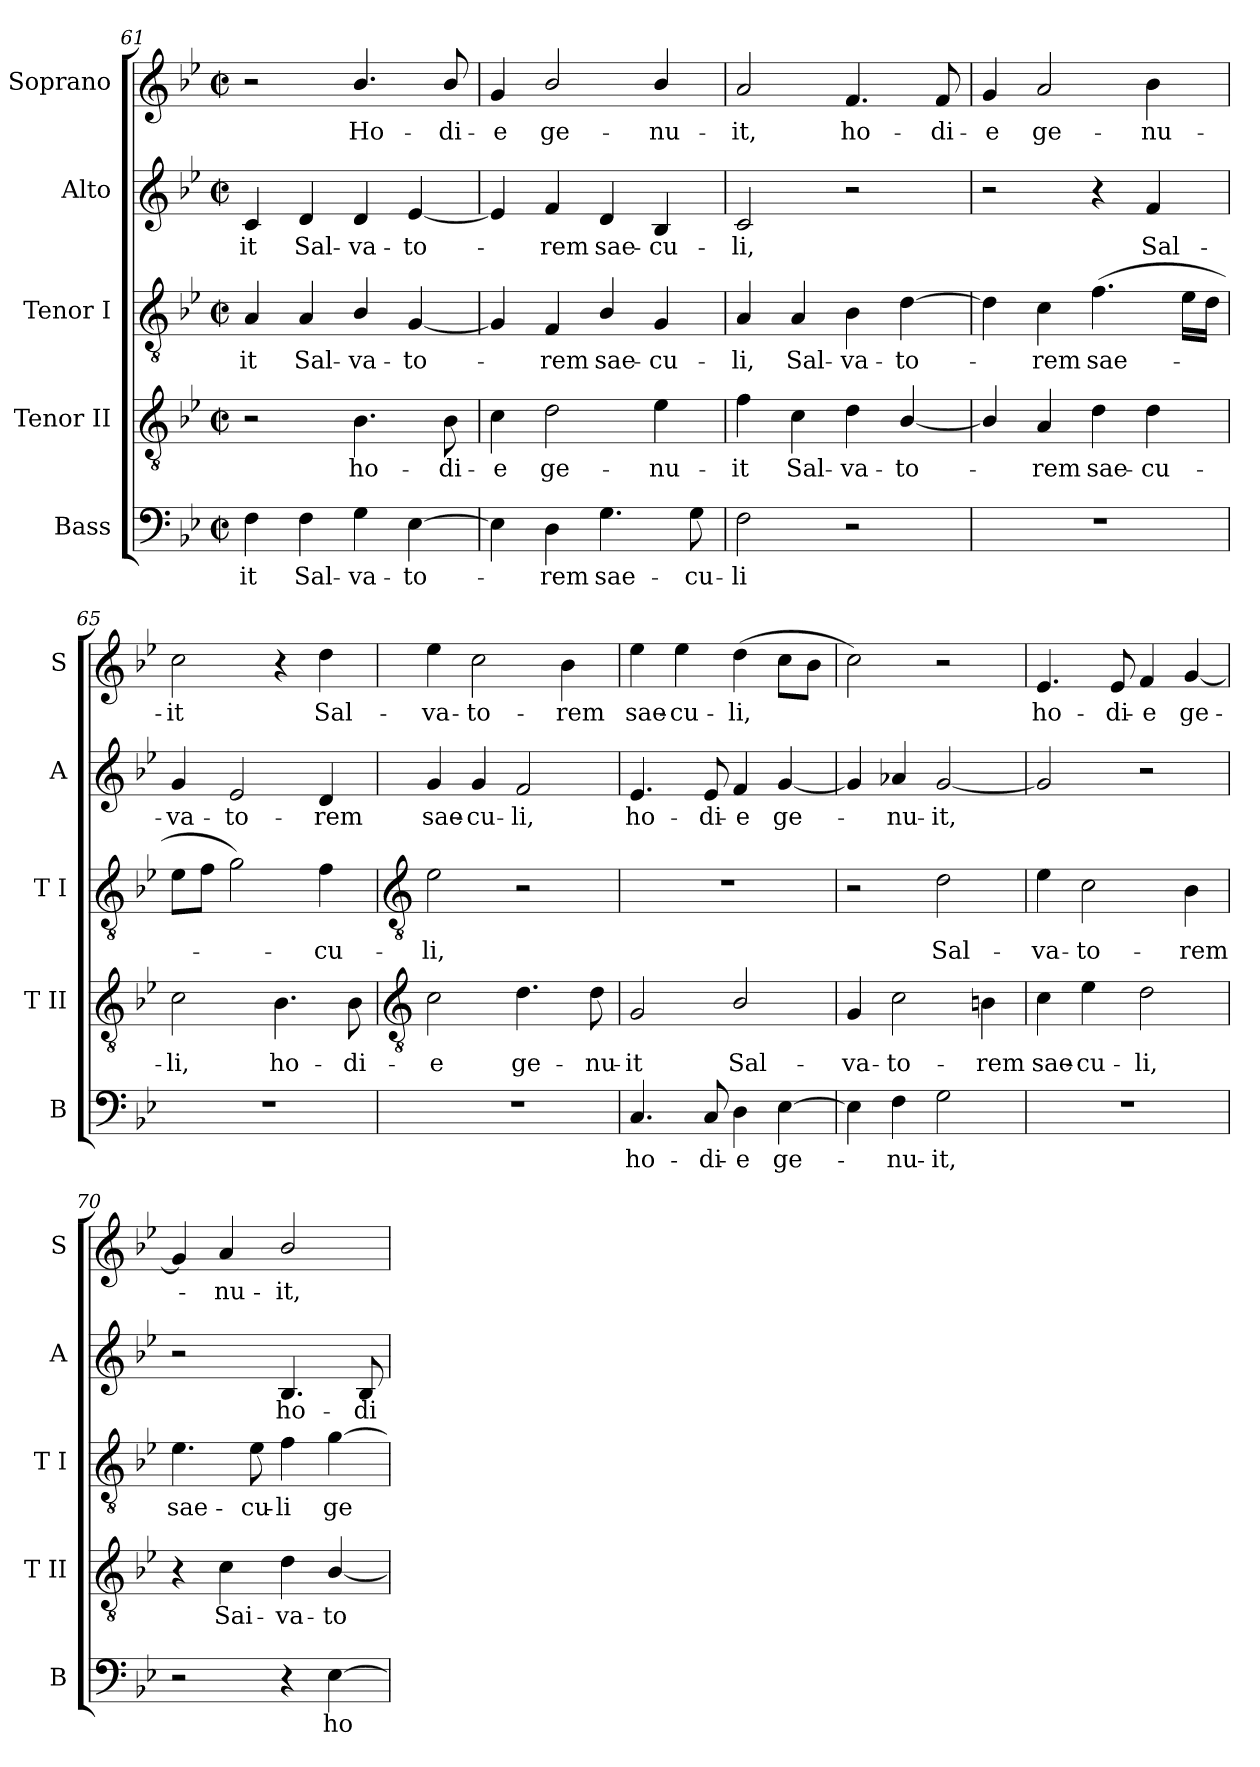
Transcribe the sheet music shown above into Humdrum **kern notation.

**kern	**text	**kern	**text	**kern	**text	**kern	**text	**kern	**text
*part5	*part5	*part4	*part4	*part3	*part3	*part2	*part2	*part1	*part1
*staff5	*staff5	*staff4	*staff4	*staff3	*staff3	*staff2	*staff2	*staff1	*staff1
*I"Bass	*	*I"Tenor II	*	*I"Tenor I	*	*I"Alto	*	*I"Soprano	*
*I'B	*	*I'T II	*	*I'T I	*	*I'A	*	*I'S	*
*clefF4	*	*clefGv2	*	*clefGv2	*	*clefG2	*	*clefG2	*
*k[b-e-]	*	*k[b-e-]	*	*k[b-e-]	*	*k[b-e-]	*	*k[b-e-]	*
*B-:	*	*B-:	*	*B-:	*	*B-:	*	*B-:	*
*M2/2	*	*M2/2	*	*M2/2	*	*M2/2	*	*M2/2	*
*met(c|)	*	*met(c|)	*	*met(c|)	*	*met(c|)	*	*met(c|)	*
=61	=61	=61	=61	=61	=61	=61	=61	=61	=61
!	!LO:LY:b	!	!	!	!LO:LY:b	!	!LO:LY:b	!	!
4F	-it	2r	.	4A	-it	4c	-it	2r	.
!	!LO:LY:b	!	!	!	!LO:LY:b	!	!LO:LY:b	!	!
4F	Sal-	.	.	4A	Sal-	4d	Sal-	.	.
!	!LO:LY:b	!	!LO:LY:b	!	!LO:LY:b	!	!LO:LY:b	!	!LO:LY:b
4G	-va-	4.B-	ho-	4B-/	-va-	4d	-va-	4.b-/	Ho-
!	!LO:LY:b	!	!	!	!LO:LY:b	!	!LO:LY:b	!	!
[4E-	-to-	.	.	[4G	-to-	[4e-	-to-	.	.
!	!	!	!LO:LY:b	!	!	!	!	!	!LO:LY:b
.	.	8B-	-di-	.	.	.	.	8b-/	-di-
=62	=62	=62	=62	=62	=62	=62	=62	=62	=62
!	!	!	!LO:LY:b	!	!	!	!	!	!LO:LY:b
4E-]	.	4c	-e	4G]	.	4e-]	.	4g	-e
!	!LO:LY:b	!	!LO:LY:b	!	!LO:LY:b	!	!LO:LY:b	!	!LO:LY:b
4D	rem	2d	ge-	4F	rem	4f	rem	2b-/	ge-
!	!LO:LY:b	!	!	!	!LO:LY:b	!	!LO:LY:b	!	!
4.G	sae-	.	.	4B-/	sae-	4d	sae-	.	.
!	!	!	!LO:LY:b	!	!LO:LY:b	!	!LO:LY:b	!	!LO:LY:b
.	.	4e-	-nu-	4G	-cu-	4B-	-cu-	4b-/	-nu-
!	!LO:LY:b	!	!	!	!	!	!	!	!
8G	-cu-	.	.	.	.	.	.	.	.
=63	=63	=63	=63	=63	=63	=63	=63	=63	=63
!	!LO:LY:b	!	!LO:LY:b	!	!LO:LY:b	!	!LO:LY:b	!	!LO:LY:b
2F	-li	4f	-it	4A	-li,	2c	-li,	2a	-it,
!	!	!	!LO:LY:b	!	!LO:LY:b	!	!	!	!
.	.	4c	Sal-	4A	Sal-	.	.	.	.
!	!	!	!LO:LY:b	!	!LO:LY:b	!	!	!	!LO:LY:b
2r	.	4d	-va-	4B-	-va-	2r	.	4.f	ho-
!	!	!	!LO:LY:b	!	!LO:LY:b	!	!	!	!
.	.	[4B-/	-to-	[4d	-to-	.	.	.	.
!	!	!	!	!	!	!	!	!	!LO:LY:b
.	.	.	.	.	.	.	.	8f	-di-
=64	=64	=64	=64	=64	=64	=64	=64	=64	=64
!	!	!	!	!	!	!	!	!	!LO:LY:b
1r	.	4B-/]	.	4d]	.	2r	.	4g	-e
!	!	!	!LO:LY:b	!	!LO:LY:b	!	!	!	!LO:LY:b
.	.	4A	rem	4c	rem	.	.	2a	ge-
!	!	!	!LO:LY:b	!	!LO:LY:b	!	!	!	!
.	.	4d	sae-	(>4.f	sae-	4r	.	.	.
!	!	!	!LO:LY:b	!	!	!	!LO:LY:b	!	!LO:LY:b
.	.	4d	-cu-	.	.	4f	Sal-	4b-	-nu-
.	.	.	.	16e-LL	.	.	.	.	.
.	.	.	.	16dJJ	.	.	.	.	.
=65	=65	=65	=65	=65	=65	=65	=65	=65	=65
!	!	!	!LO:LY:b	!	!	!	!LO:LY:b	!	!LO:LY:b
1r	.	2c	-li,	8e-L	.	4g	-va-	2cc	-it
.	.	.	.	8fJ	.	.	.	.	.
!	!	!	!	!	!	!	!LO:LY:b	!	!
.	.	.	.	2g)	.	2e-	-to-	.	.
!	!	!	!LO:LY:b	!	!	!	!	!	!
.	.	4.B-	ho-	.	.	.	.	4r	.
!	!	!	!	!	!LO:LY:b	!	!LO:LY:b	!	!LO:LY:b
.	.	.	.	4f	cu-	4d	-rem	4dd	Sal-
!	!	!	!LO:LY:b	!	!	!	!	!	!
.	.	8B-	-di-	.	.	.	.	.	.
!!LO:LB:g=z
=66	=66	=66	=66	=66	=66	=66	=66	=66	=66
*	*	*clefGv2	*	*clefGv2	*	*	*	*	*
!	!	!	!LO:LY:b	!	!LO:LY:b	!	!LO:LY:b	!	!LO:LY:b
1r	.	2c	-e	2e-	-li,	4g	sae-	4ee-	-va-
!	!	!	!	!	!	!	!LO:LY:b	!	!LO:LY:b
.	.	.	.	.	.	4g	-cu-	2cc	-to-
!	!	!	!LO:LY:b	!	!	!	!LO:LY:b	!	!
.	.	4.d	ge-	2r	.	2f	-li,	.	.
!	!	!	!	!	!	!	!	!	!LO:LY:b
.	.	.	.	.	.	.	.	4b-	-rem
!	!	!	!LO:LY:b	!	!	!	!	!	!
.	.	8d	-nu-	.	.	.	.	.	.
=67	=67	=67	=67	=67	=67	=67	=67	=67	=67
!	!LO:LY:b	!	!LO:LY:b	!	!	!	!LO:LY:b	!	!LO:LY:b
4.C	ho-	2G	-it	1r	.	4.e-	ho-	4ee-	sae-
!	!	!	!	!	!	!	!	!	!LO:LY:b
.	.	.	.	.	.	.	.	4ee-	-cu-
!	!LO:LY:b	!	!	!	!	!	!LO:LY:b	!	!
8C	-di-	.	.	.	.	8e-	-di-	.	.
!	!LO:LY:b	!	!LO:LY:b	!	!	!	!LO:LY:b	!	!LO:LY:b
4D	-e	2B-/	Sal-	.	.	4f	-e	(>4dd	-li,
!	!LO:LY:b	!	!	!	!	!	!LO:LY:b	!	!
[4E-	ge-	.	.	.	.	[4g	ge-	8ccL	.
.	.	.	.	.	.	.	.	8b-J	.
=68	=68	=68	=68	=68	=68	=68	=68	=68	=68
!	!	!	!LO:LY:b	!	!	!	!	!	!
4E-]	.	4G	-va-	2r	.	4g]	.	2cc)	.
!	!LO:LY:b	!	!LO:LY:b	!	!	!	!LO:LY:b	!	!
4F	nu-	2c	-to-	.	.	4a-X	nu-	.	.
!	!LO:LY:b	!	!	!	!LO:LY:b	!	!LO:LY:b	!	!
2G	-it,	.	.	2d	Sal-	[2g	-it,	2r	.
!	!	!	!LO:LY:b	!	!	!	!	!	!
.	.	4B	-rem	.	.	.	.	.	.
=69	=69	=69	=69	=69	=69	=69	=69	=69	=69
!	!	!	!LO:LY:b	!	!LO:LY:b	!	!	!	!LO:LY:b
1r	.	4c	sae-	4e-	-va-	2g]	.	4.e-	ho-
!	!	!	!LO:LY:b	!	!LO:LY:b	!	!	!	!
.	.	4e-	-cu-	2c	-to-	.	.	.	.
!	!	!	!	!	!	!	!	!	!LO:LY:b
.	.	.	.	.	.	.	.	8e-	-di-
!	!	!	!LO:LY:b	!	!	!	!	!	!LO:LY:b
.	.	2d	-li,	.	.	2r	.	4f	-e
!	!	!	!	!	!LO:LY:b	!	!	!	!LO:LY:b
.	.	.	.	4B-	-rem	.	.	[4g	ge-
=70	=70	=70	=70	=70	=70	=70	=70	=70	=70
!	!	!	!	!	!LO:LY:b	!	!	!	!
2r	.	4r	.	4.e-	sae-	2r	.	4g]	.
!	!	!	!LO:LY:b	!	!	!	!	!	!LO:LY:b
.	.	4c	Sai-	.	.	.	.	4a	nu-
!	!	!	!	!	!LO:LY:b	!	!	!	!
.	.	.	.	8e-	-cu-	.	.	.	.
!	!	!	!LO:LY:b	!	!LO:LY:b	!	!LO:LY:b	!	!LO:LY:b
4r	.	4d	-va-	4f	-li	4.B-	ho-	2b-/	-it,
!	!LO:LY:b	!	!LO:LY:b	!	!LO:LY:b	!	!	!	!
[4E-	ho-	[4B-/	-to-	[4g	ge-	.	.	.	.
!	!	!	!	!	!	!	!LO:LY:b	!	!
.	.	.	.	.	.	8B-	-di-	.	.
=	=	=	=	=	=	=	=	=	=
*-	*-	*-	*-	*-	*-	*-	*-	*-	*-
